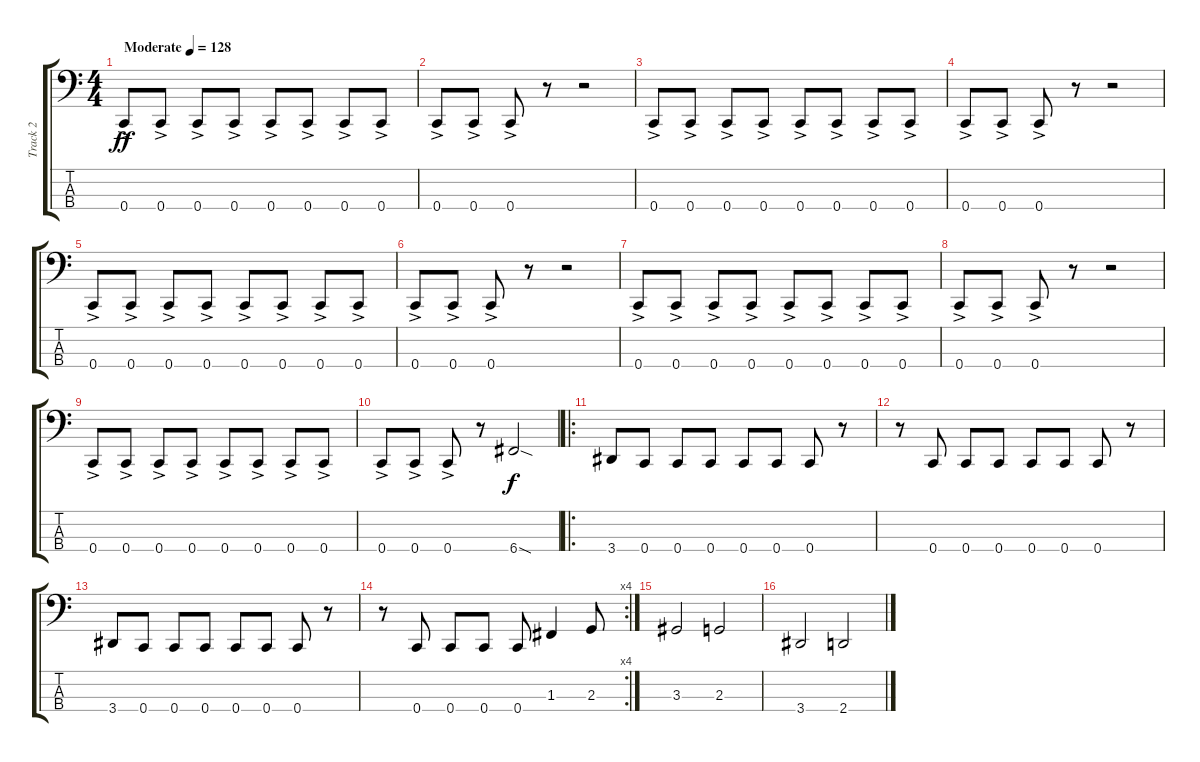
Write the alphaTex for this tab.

\track ("Track 2" "Track 2") {instrument electricbassfinger}
\staff {score tabs}
\tuning (Eb2 Bb1 F1 C1) {hide}
\ts (4 4)
\tempo (128 "Moderate")
\clef f4
\ks c
0.4{ac}.8{dy ff instrument electricbassfinger} 0.4{ac}.8 0.4{ac}.8 0.4{ac}.8 0.4{ac}.8 0.4{ac}.8 0.4{ac}.8 0.4{ac}.8 |
0.4{ac}.8 0.4{ac}.8 0.4{ac}.8 r.8 r.2 |
0.4{ac}.8 0.4{ac}.8 0.4{ac}.8 0.4{ac}.8 0.4{ac}.8 0.4{ac}.8 0.4{ac}.8 0.4{ac}.8 |
0.4{ac}.8 0.4{ac}.8 0.4{ac}.8 r.8 r.2 |
0.4{ac}.8 0.4{ac}.8 0.4{ac}.8 0.4{ac}.8 0.4{ac}.8 0.4{ac}.8 0.4{ac}.8 0.4{ac}.8 |
0.4{ac}.8 0.4{ac}.8 0.4{ac}.8 r.8 r.2 |
0.4{ac}.8 0.4{ac}.8 0.4{ac}.8 0.4{ac}.8 0.4{ac}.8 0.4{ac}.8 0.4{ac}.8 0.4{ac}.8 |
0.4{ac}.8 0.4{ac}.8 0.4{ac}.8 r.8 r.2 |
0.4{ac}.8 0.4{ac}.8 0.4{ac}.8 0.4{ac}.8 0.4{ac}.8 0.4{ac}.8 0.4{ac}.8 0.4{ac}.8 |
0.4{ac}.8 0.4{ac}.8 0.4{ac}.8 r.8 6.4{sod}.2{dy f} |
\ro
3.4.8 0.4.8 0.4.8 0.4.8 0.4.8 0.4.8 0.4.8 r.8 |
r.8 0.4.8 0.4.8 0.4.8 0.4.8 0.4.8 0.4.8 r.8 |
3.4.8 0.4.8 0.4.8 0.4.8 0.4.8 0.4.8 0.4.8 r.8 |
\rc 4
r.8 0.4.8 0.4.8 0.4.8 0.4.8 1.3.4 2.3.8 |
3.3.2 2.3.2 |
3.4.2 2.4.2
